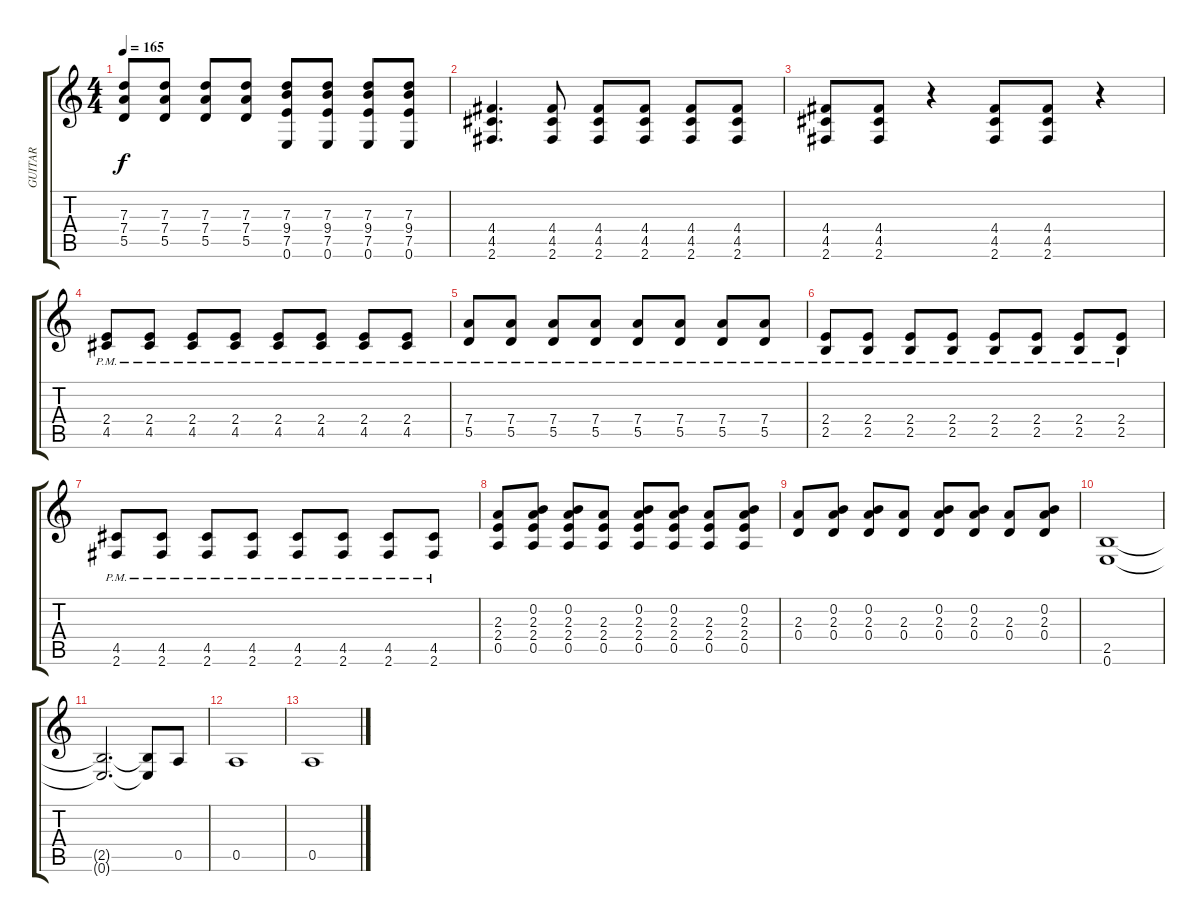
\track ("GUITAR" "GUITAR") {instrument overdrivenguitar}
\staff {score tabs}
\tuning (E4 B3 G3 D3 A2 E2) {hide}
\ts (4 4)
\tempo 165
\clef g2
\ks c
(7.3 7.4 5.5).8{dy f} (7.3 7.4 5.5).8 (7.3 7.4 5.5).8 (7.3 7.4 5.5).8 (7.3 9.4 7.5 0.6).8 (7.3 9.4 7.5 0.6).8 (7.3 9.4 7.5 0.6).8 (7.3 9.4 7.5 0.6).8 |
(4.4 4.5 2.6).4{d} (4.4 4.5 2.6).8 (4.4 4.5 2.6).8 (4.4 4.5 2.6).8 (4.4 4.5 2.6).8 (4.4 4.5 2.6).8 |
(4.4 4.5 2.6).8 (4.4 4.5 2.6).8 r.4 (4.4 4.5 2.6).8 (4.4 4.5 2.6).8 r.4 |
(2.4{pm} 4.5{pm}).8 (2.4{pm} 4.5{pm}).8 (2.4{pm} 4.5{pm}).8 (2.4{pm} 4.5{pm}).8 (2.4{pm} 4.5{pm}).8 (2.4{pm} 4.5{pm}).8 (2.4{pm} 4.5{pm}).8 (2.4{pm} 4.5{pm}).8 |
(7.4{pm} 5.5{pm}).8 (7.4{pm} 5.5{pm}).8 (7.4{pm} 5.5{pm}).8 (7.4{pm} 5.5{pm}).8 (7.4{pm} 5.5{pm}).8 (7.4{pm} 5.5{pm}).8 (7.4{pm} 5.5{pm}).8 (7.4{pm} 5.5{pm}).8 |
(2.4{pm} 2.5{pm}).8 (2.4{pm} 2.5{pm}).8 (2.4{pm} 2.5{pm}).8 (2.4{pm} 2.5{pm}).8 (2.4{pm} 2.5{pm}).8 (2.4{pm} 2.5{pm}).8 (2.4{pm} 2.5{pm}).8 (2.4{pm} 2.5{pm}).8 |
(4.5{pm} 2.6{pm}).8 (4.5{pm} 2.6{pm}).8 (4.5{pm} 2.6{pm}).8 (4.5{pm} 2.6{pm}).8 (4.5{pm} 2.6{pm}).8 (4.5{pm} 2.6{pm}).8 (4.5{pm} 2.6{pm}).8 (4.5{pm} 2.6{pm}).8 |
(2.3 2.4 0.5).8 (0.2 2.3 2.4 0.5).8 (0.2 2.3 2.4 0.5).8 (2.3 2.4 0.5).8 (0.2 2.3 2.4 0.5).8 (0.2 2.3 2.4 0.5).8 (2.3 2.4 0.5).8 (0.2 2.3 2.4 0.5).8 |
(2.3 0.4).8 (0.2 2.3 0.4).8 (0.2 2.3 0.4).8 (2.3 0.4).8 (0.2 2.3 0.4).8 (0.2 2.3 0.4).8 (2.3 0.4).8 (0.2 2.3 0.4).8 |
(2.5 0.6).1 |
(2.5{t} 0.6{t}).2{d} (2.5{t} 0.6{t}).8 0.5.8 |
0.5.1 |
0.5.1
